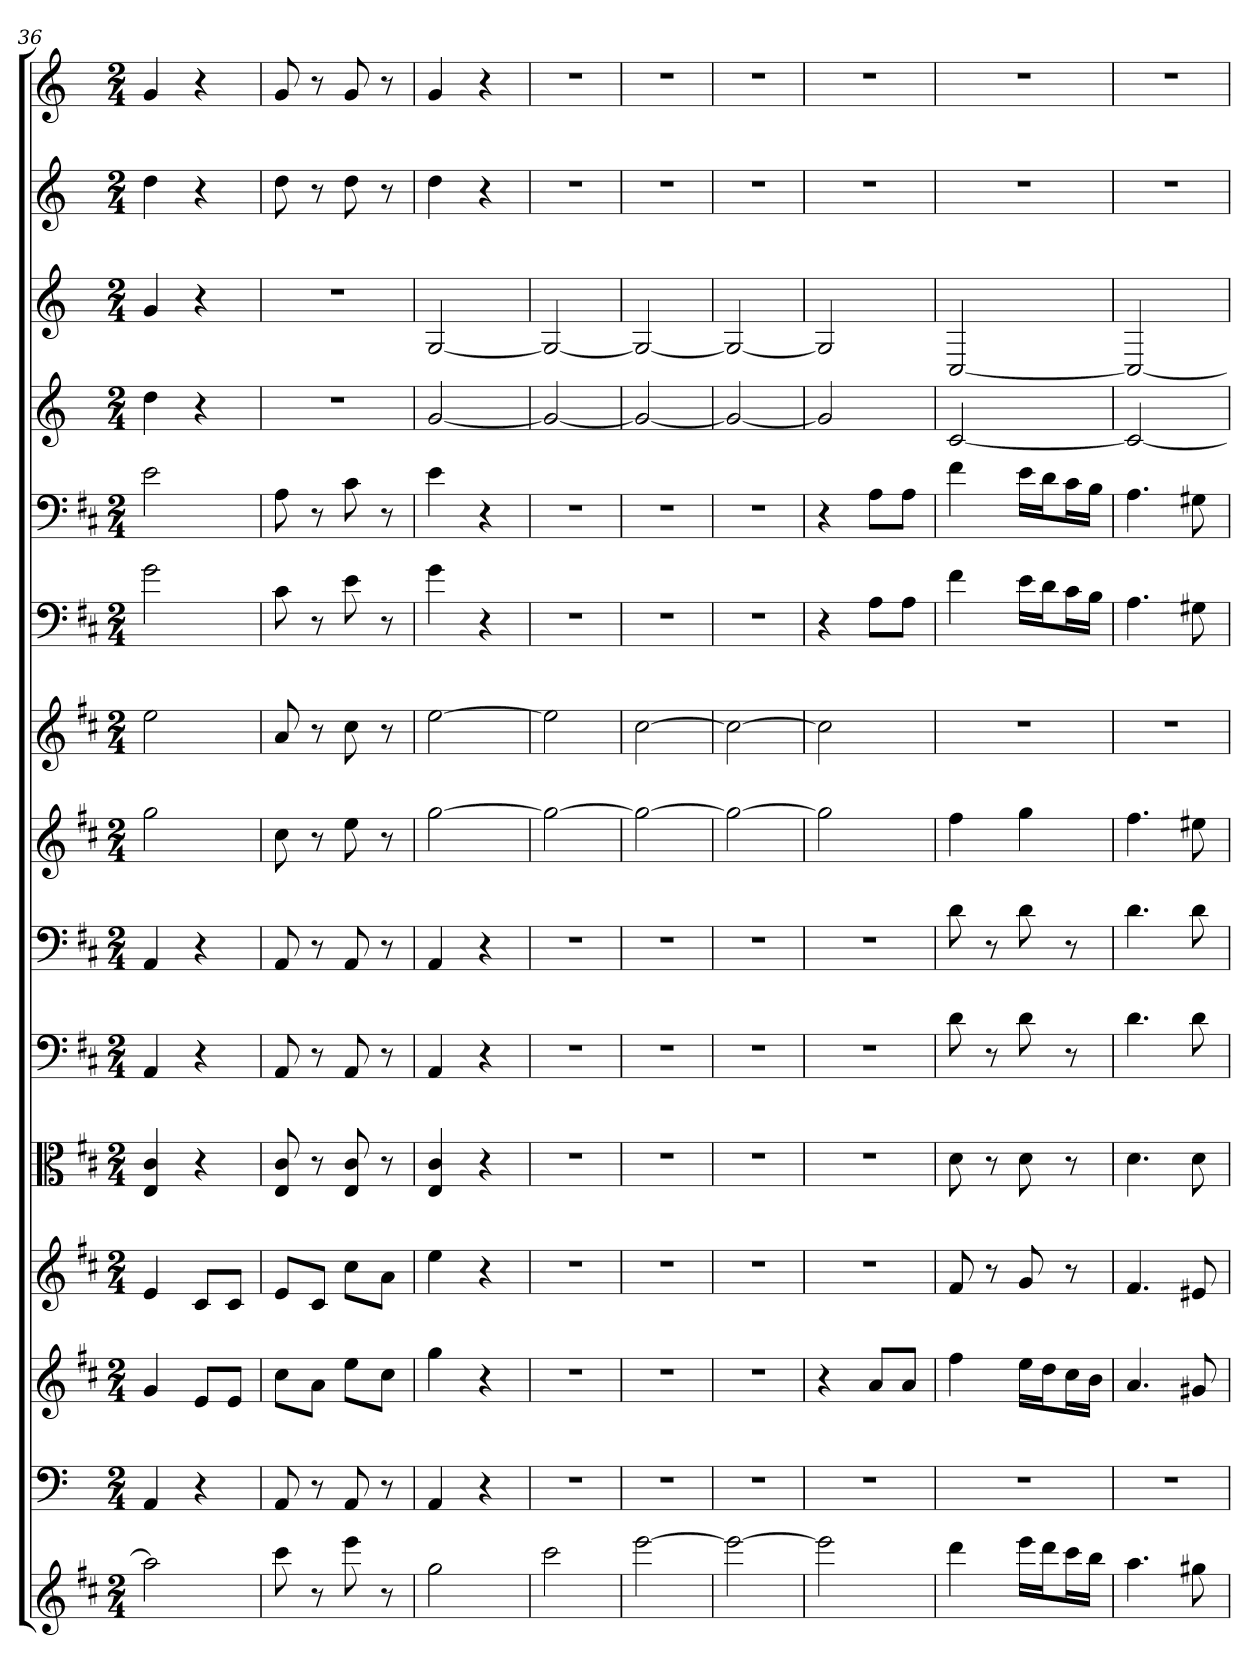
**kern	**kern	**kern	**kern	**kern	**kern	**kern	**kern	**kern	**kern	**kern	**kern	**kern	**kern	**kern
*part15	*part14	*part13	*part12	*part11	*part10	*part9	*part8	*part7	*part6	*part5	*part4	*part3	*part2	*part1
*staff15	*staff14	*staff13	*staff12	*staff11	*staff10	*staff9	*staff8	*staff7	*staff6	*staff5	*staff4	*staff3	*staff2	*staff1
*	*clefF4	*	*	*clefC3	*clefF4	*clefF4	*	*	*clefF4	*clefF4	*	*	*	*
*k[f#c#]	*k[]	*k[f#c#]	*k[f#c#]	*k[f#c#]	*k[f#c#]	*k[f#c#]	*k[f#c#]	*k[f#c#]	*k[f#c#]	*k[f#c#]	*k[]	*k[]	*k[]	*k[]
*M2/4	*M2/4	*M2/4	*M2/4	*M2/4	*M2/4	*M2/4	*M2/4	*M2/4	*M2/4	*M2/4	*M2/4	*M2/4	*M2/4	*M2/4
=36	=36	=36	=36	=36	=36	=36	=36	=36	=36	=36	=36	=36	=36	=36
2aa]	4AA	4g	4e	4E 4c#	4AA	4AA	2gg	2ee	2g	2e	4dd	4g	4dd	4g
.	4r	8eL	8c#L	4r	4r	4r	.	.	.	.	4r	4r	4r	4r
.	.	8eJ	8c#J	.	.	.	.	.	.	.	.	.	.	.
=37	=37	=37	=37	=37	=37	=37	=37	=37	=37	=37	=37	=37	=37	=37
8ccc#	8AA	8cc#L	8eL	8E 8c#	8AA	8AA	8cc#	8a	8c#	8A	2r	2r	8dd	8g
8r	8r	8aJ	8c#J	8r	8r	8r	8r	8r	8r	8r	.	.	8r	8r
8eee	8AA	8eeL	8cc#L	8E 8c#	8AA	8AA	8ee	8cc#	8e	8c#	.	.	8dd	8g
8r	8r	8cc#J	8aJ	8r	8r	8r	8r	8r	8r	8r	.	.	8r	8r
=38	=38	=38	=38	=38	=38	=38	=38	=38	=38	=38	=38	=38	=38	=38
2gg	4AA	4gg	4ee	4E 4c#	4AA	4AA	[2gg	[2ee	4g	4e	[2g	[2G	4dd	4g
.	4r	4r	4r	4r	4r	4r	.	.	4r	4r	.	.	4r	4r
=39	=39	=39	=39	=39	=39	=39	=39	=39	=39	=39	=39	=39	=39	=39
2ccc#	2r	2r	2r	2r	2r	2r	2gg_	2ee]	2r	2r	2g_	2G_	2r	2r
=40	=40	=40	=40	=40	=40	=40	=40	=40	=40	=40	=40	=40	=40	=40
[2eee	2r	2r	2r	2r	2r	2r	2gg_	[2cc#	2r	2r	2g_	2G_	2r	2r
=41	=41	=41	=41	=41	=41	=41	=41	=41	=41	=41	=41	=41	=41	=41
2eee_	2r	2r	2r	2r	2r	2r	2gg_	2cc#_	2r	2r	2g_	2G_	2r	2r
=42	=42	=42	=42	=42	=42	=42	=42	=42	=42	=42	=42	=42	=42	=42
2eee]	2r	4r	2r	2r	2r	2r	2gg]	2cc#]	4r	4r	2g]	2G]	2r	2r
.	.	8aL	.	.	.	.	.	.	8A\L	8A\L	.	.	.	.
.	.	8aJ	.	.	.	.	.	.	8A\J	8A\J	.	.	.	.
=43	=43	=43	=43	=43	=43	=43	=43	=43	=43	=43	=43	=43	=43	=43
4ddd	2r	4ff#	8f#	8d	8d	8d	4ff#	2r	4f#	4f#	[2c	[2C	2r	2r
.	.	.	8r	8r	8r	8r	.	.	.	.	.	.	.	.
16eeeLL	.	16eeLL	8g	8d	8d	8d	4gg	.	16e\LL	16e\LL	.	.	.	.
16dddJ	.	16ddJ	.	.	.	.	.	.	16d\J	16d\J	.	.	.	.
16ccc#L	.	16cc#L	8r	8r	8r	8r	.	.	16c#\L	16c#\L	.	.	.	.
16bbJJ	.	16bJJ	.	.	.	.	.	.	16B\JJ	16B\JJ	.	.	.	.
=44	=44	=44	=44	=44	=44	=44	=44	=44	=44	=44	=44	=44	=44	=44
4.aa	2r	4.a	4.f#	4.d	4.d	4.d	4.ff#	2r	4.A	4.A	2c_	2C_	2r	2r
8gg#X	.	8g#X	8e#X	8d	8d	8d	8ee#X	.	8G#X	8G#X	.	.	.	.
=	=	=	=	=	=	=	=	=	=	=	=	=	=	=
*-	*-	*-	*-	*-	*-	*-	*-	*-	*-	*-	*-	*-	*-	*-
